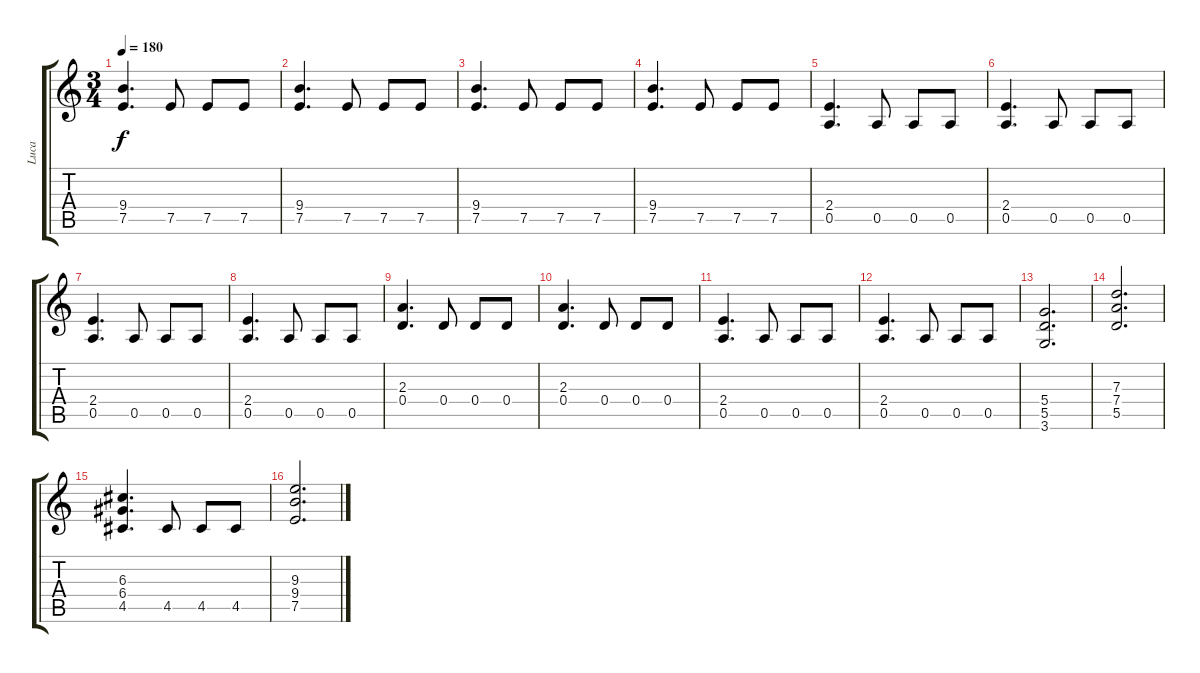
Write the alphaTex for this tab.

\track ("Luca" "Luca") {instrument distortionguitar}
\staff {score tabs}
\tuning (E4 B3 G3 D3 A2 E2) {hide}
\ts (3 4)
\tempo 180
\clef g2
\ks c
(9.4 7.5).4{d dy f} 7.5.8 7.5.8 7.5.8 |
(9.4 7.5).4{d} 7.5.8 7.5.8 7.5.8 |
(9.4 7.5).4{d} 7.5.8 7.5.8 7.5.8 |
(9.4 7.5).4{d} 7.5.8 7.5.8 7.5.8 |
(2.4 0.5).4{d} 0.5.8 0.5.8 0.5.8 |
(2.4 0.5).4{d} 0.5.8 0.5.8 0.5.8 |
(2.4 0.5).4{d} 0.5.8 0.5.8 0.5.8 |
(2.4 0.5).4{d} 0.5.8 0.5.8 0.5.8 |
(2.3 0.4).4{d} 0.4.8 0.4.8 0.4.8 |
(2.3 0.4).4{d} 0.4.8 0.4.8 0.4.8 |
(2.4 0.5).4{d} 0.5.8 0.5.8 0.5.8 |
(2.4 0.5).4{d} 0.5.8 0.5.8 0.5.8 |
(5.4 5.5 3.6).2{d} |
(7.3 7.4 5.5).2{d} |
(6.3 6.4 4.5).4{d} 4.5.8 4.5.8 4.5.8 |
(9.3 9.4 7.5).2{d}
